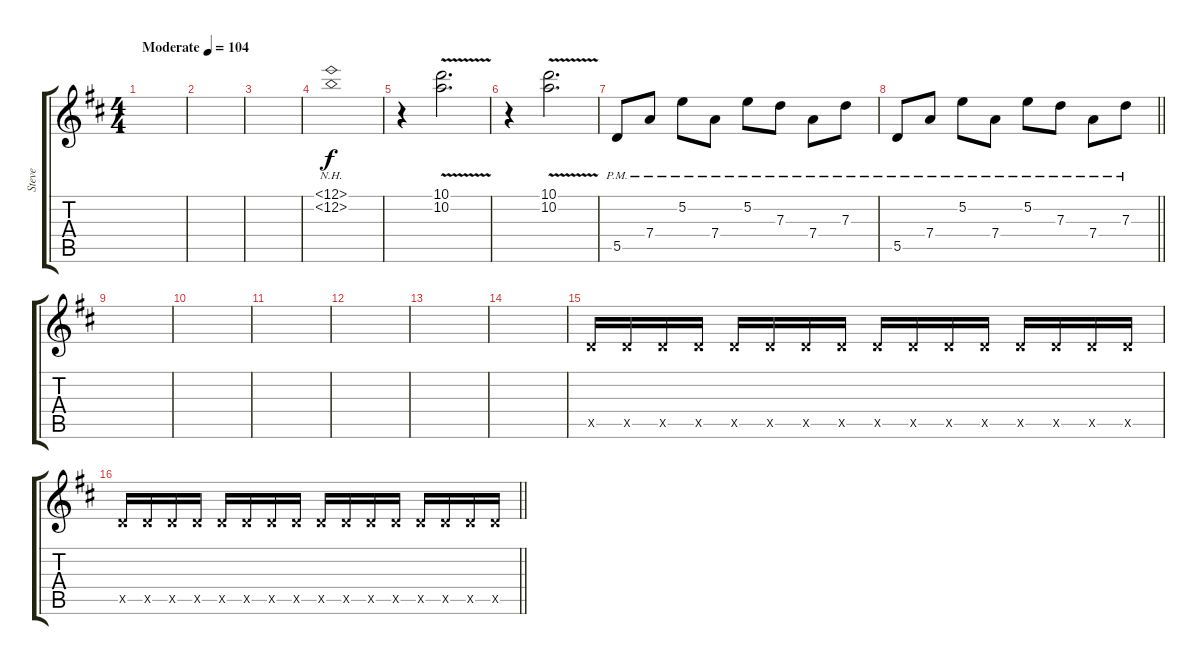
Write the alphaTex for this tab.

\track ("Steve" "Steve") {instrument distortionguitar}
\staff {score tabs}
\tuning (E4 B3 G3 D3 A2 E2) {hide}
\ts (4 4)
\tempo (104 "Moderate")
\clef g2
\ks d
|
|
|
(12.1{nh} 12.2{nh}).1 |
r.4 (10.1{v} 10.2{v}).2{d} |
r.4 (10.1{v} 10.2{v}).2{d} |
5.5{pm}.8 7.4{pm}.8 5.2{pm}.8 7.4{pm}.8 5.2{pm}.8 7.3{pm}.8 7.4{pm}.8 7.3{pm}.8 |
\barLineRight lightlight
5.5{pm}.8 7.4{pm}.8 5.2{pm}.8 7.4{pm}.8 5.2{pm}.8 7.3{pm}.8 7.4{pm}.8 7.3{pm}.8 |
|
|
|
|
|
|
5.5{x}.16 5.5{x}.16 5.5{x}.16 5.5{x}.16 5.5{x}.16 5.5{x}.16 5.5{x}.16 5.5{x}.16 5.5{x}.16 5.5{x}.16 5.5{x}.16 5.5{x}.16 5.5{x}.16 5.5{x}.16 5.5{x}.16 5.5{x}.16 |
\barLineRight lightlight
5.5{x}.16 5.5{x}.16 5.5{x}.16 5.5{x}.16 5.5{x}.16 5.5{x}.16 5.5{x}.16 5.5{x}.16 5.5{x}.16 5.5{x}.16 5.5{x}.16 5.5{x}.16 5.5{x}.16 5.5{x}.16 5.5{x}.16 5.5{x}.16
